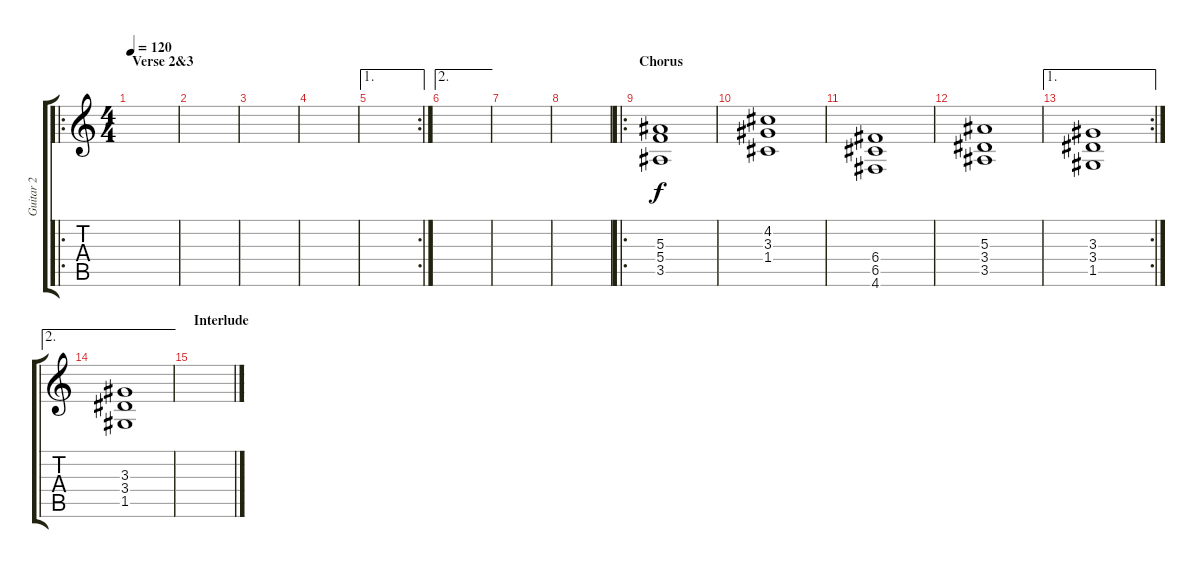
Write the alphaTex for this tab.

\track ("Guitar 2" "Guitar 2") {instrument distortionguitar}
\staff {score tabs}
\tuning (D4 A3 F3 C3 G2 D2) {hide}
\ro
\ts (4 4)
\section ("" "Verse 2&3")
\tempo 120
\clef g2
\ks c
|
|
|
|
\ae 1
\rc 2
|
\ae 2
|
|
|
\ro
\section ("" "Chorus")
(5.3 5.4 3.5).1 |
(4.2 3.3 1.4).1 |
(6.4 6.5 4.6).1 |
(5.3 3.4 3.5).1 |
\ae 1
\rc 2
(3.3 3.4 1.5).1 |
\ae 2
(3.3 3.4 1.5).1 |
\section ("" "Interlude")
